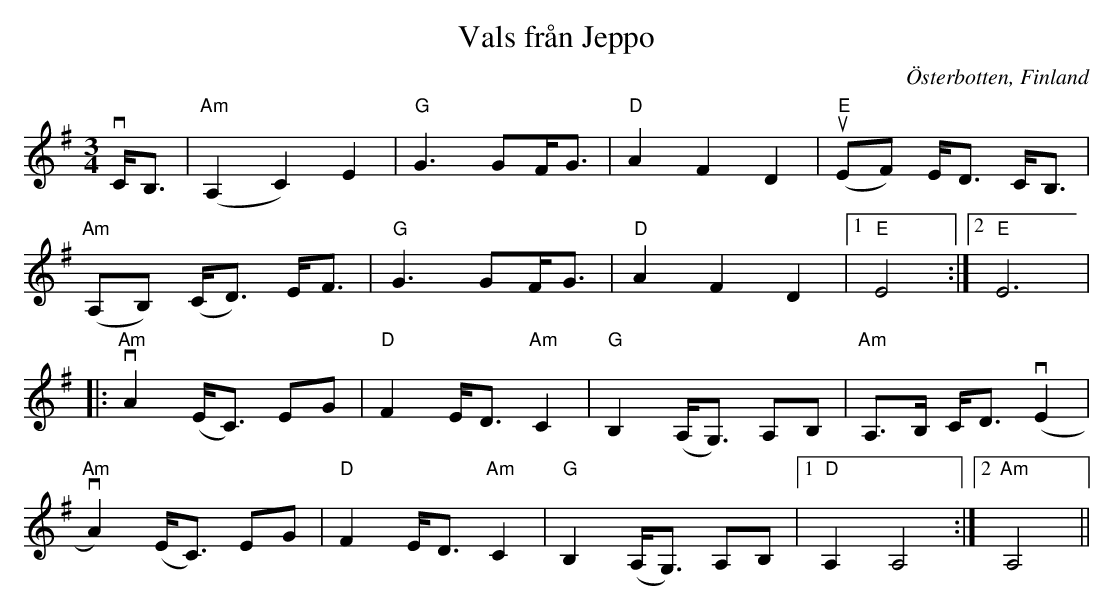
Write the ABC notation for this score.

X:1
T:Vals från Jeppo
O:Österbotten, Finland
M:3/4
L:1/8
K:Ador
V:1
vC<B, | "Am"(A,2 C2) E2 |"G" G3/1GF<G |"D" A2 F2 D2 | "E" u(EF) E<D C<B, |
  "Am"(A,B,) (C<D) E<F  | "G" G3/1GF<G |  "D" A2 F2 D2 |1 "E" E4:|2 "E" E6 |
|: "Am" vA2 (E<C) EG | "D" F2 E<D "Am"C2 | "G"B,2 (A,<G,) A,B, | "Am"A,>B, C<D (vE2 |
   "Am" vA2)(E<C) EG | "D"F2 E<D "Am"C2 | "G"B,2 (A,<G,) A,B, |1 "D"A,2 A,4 :|2 "Am" A,4 ||
